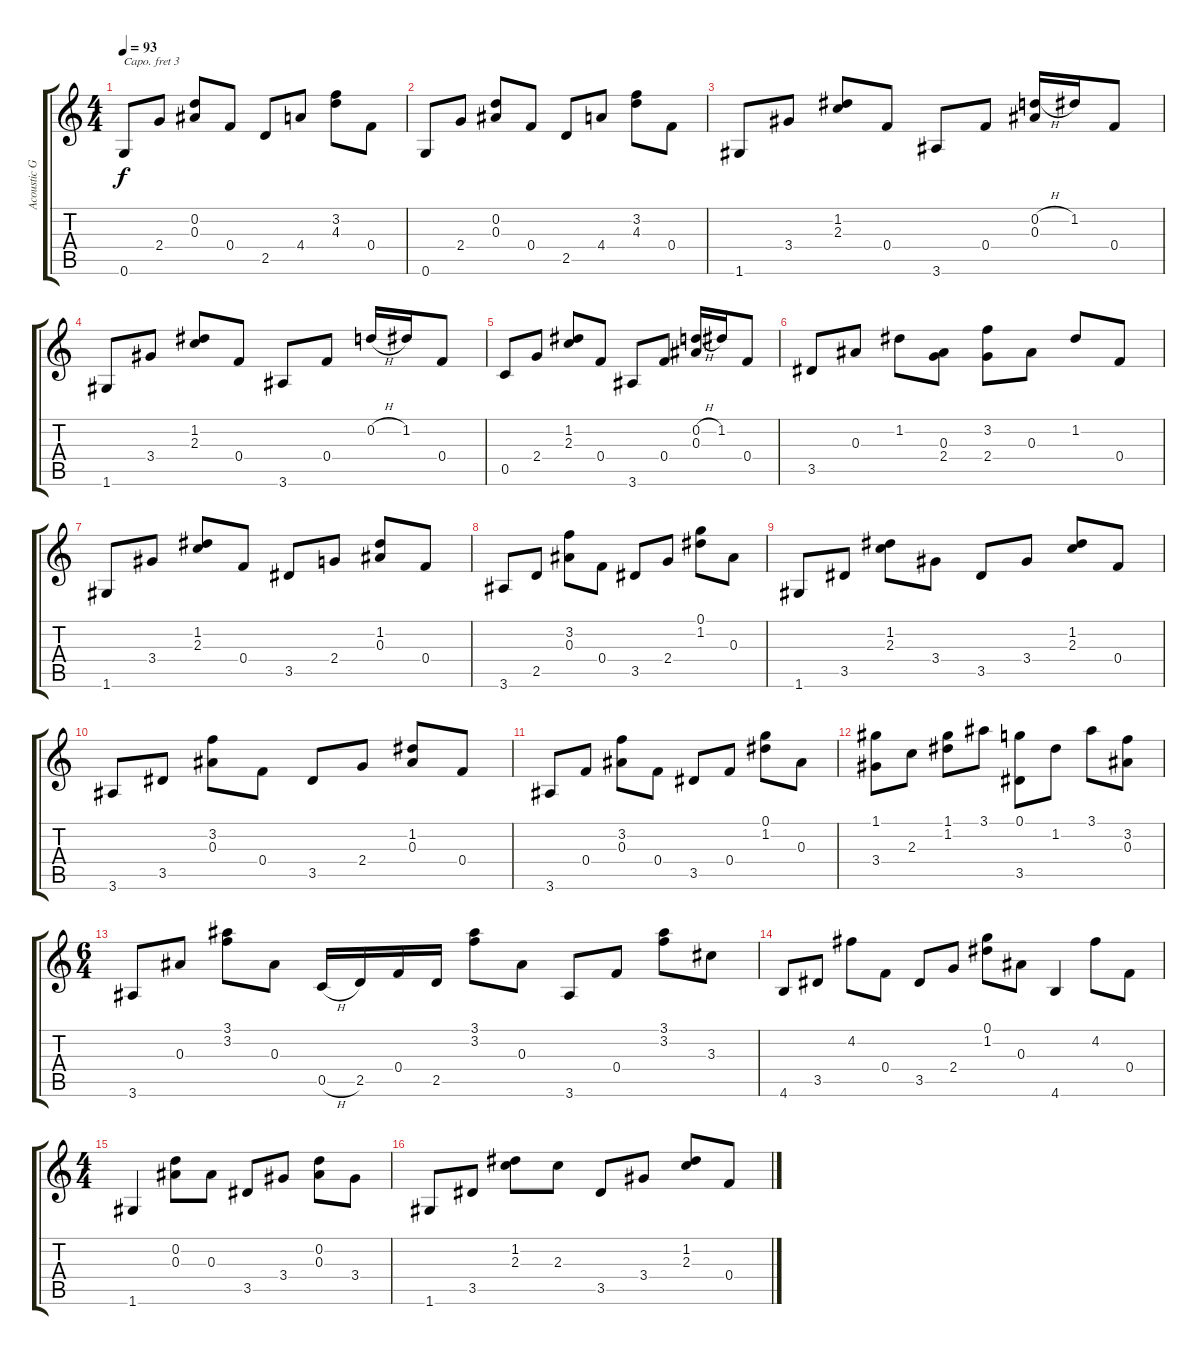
\track ("Acoustic Guitar" "Acoustic G") {instrument acousticguitarnylon}
\staff {score tabs}
\capo 3
\tuning (E4 B3 G3 D3 A2 E2) {hide}
\ts (4 4)
\tempo 93
\clef g2
\ks c
0.6.8{dy f} 2.4.8 (0.2 0.3).8 0.4.8 2.5.8 4.4.8 (3.2 4.3).8 0.4.8 |
0.6.8 2.4.8 (0.2 0.3).8 0.4.8 2.5.8 4.4.8 (3.2 4.3).8 0.4.8 |
1.6.8 3.4.8 (1.2 2.3).8 0.4.8 3.6.8 0.4.8 (0.2{h} 0.3).16 1.2.16 0.4.8 |
1.6.8 3.4.8 (1.2 2.3).8 0.4.8 3.6.8 0.4.8 0.2{h}.16 1.2.16 0.4.8 |
0.5.8 2.4.8 (1.2 2.3).8 0.4.8 3.6.8 0.4.8 (0.2{h} 0.3).16 1.2.16 0.4.8 |
3.5.8 0.3.8 1.2.8 (0.3 2.4).8 (3.2 2.4).8 0.3.8 1.2.8 0.4.8 |
1.6.8 3.4.8 (1.2 2.3).8 0.4.8 3.5.8 2.4.8 (1.2 0.3).8 0.4.8 |
3.6.8 2.5.8 (3.2 0.3).8 0.4.8 3.5.8 2.4.8 (0.1 1.2).8 0.3.8 |
1.6.8 3.5.8 (1.2 2.3).8 3.4.8 3.5.8 3.4.8 (1.2 2.3).8 0.4.8 |
3.6.8 3.5.8 (3.2 0.3).8 0.4.8 3.5.8 2.4.8 (1.2 0.3).8 0.4.8 |
3.6.8 0.4.8 (3.2 0.3).8 0.4.8 3.5.8 0.4.8 (0.1 1.2).8 0.3.8 |
(1.1 3.4).8 2.3.8 (1.1 1.2).8 3.1.8 (0.1 3.5).8 1.2.8 3.1.8 (3.2 0.3).8 |
\ts (6 4)
3.6.8 0.3.8 (3.1 3.2).8 0.3.8 0.5{h}.16 2.5.16 0.4.16 2.5.16 (3.1 3.2).8 0.3.8 3.6.8 0.4.8 (3.1 3.2).8 3.3.8 |
4.6.8 3.5.8 4.2.8 0.4.8 3.5.8 2.4.8 (0.1 1.2).8 0.3.8 4.6.4 4.2.8 0.4.8 |
\ts (4 4)
1.6.4 (0.2 0.3).8 0.3.8 3.5.8 3.4.8 (0.2 0.3).8 3.4.8 |
1.6.8 3.5.8 (1.2 2.3).8 2.3.8 3.5.8 3.4.8 (1.2 2.3).8 0.4.8
